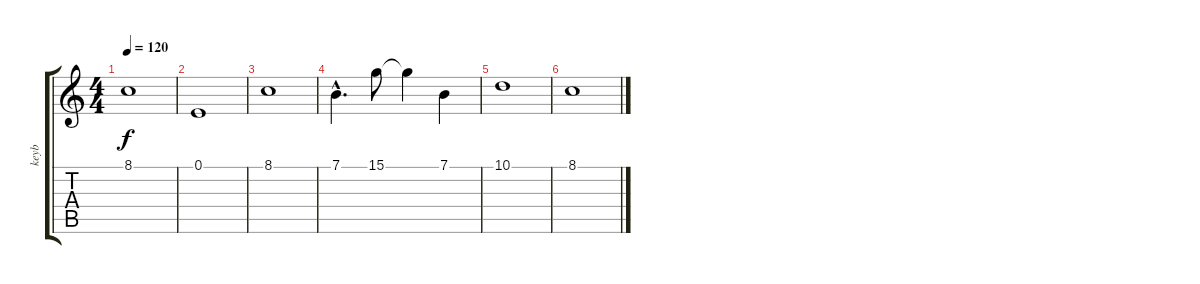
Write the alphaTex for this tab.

\track ("keyb" "keyb") {instrument violin}
\staff {score tabs}
\tuning (E4 B3 G3 D3 A2 E2) {hide}
\ts (4 4)
\tempo 120
\clef g2
\ks c
8.1.1{dy f} |
0.1.1 |
8.1.1 |
7.1{hac}.4{d} 15.1.8 15.1{t}.4 7.1.4 |
10.1.1 |
8.1.1
